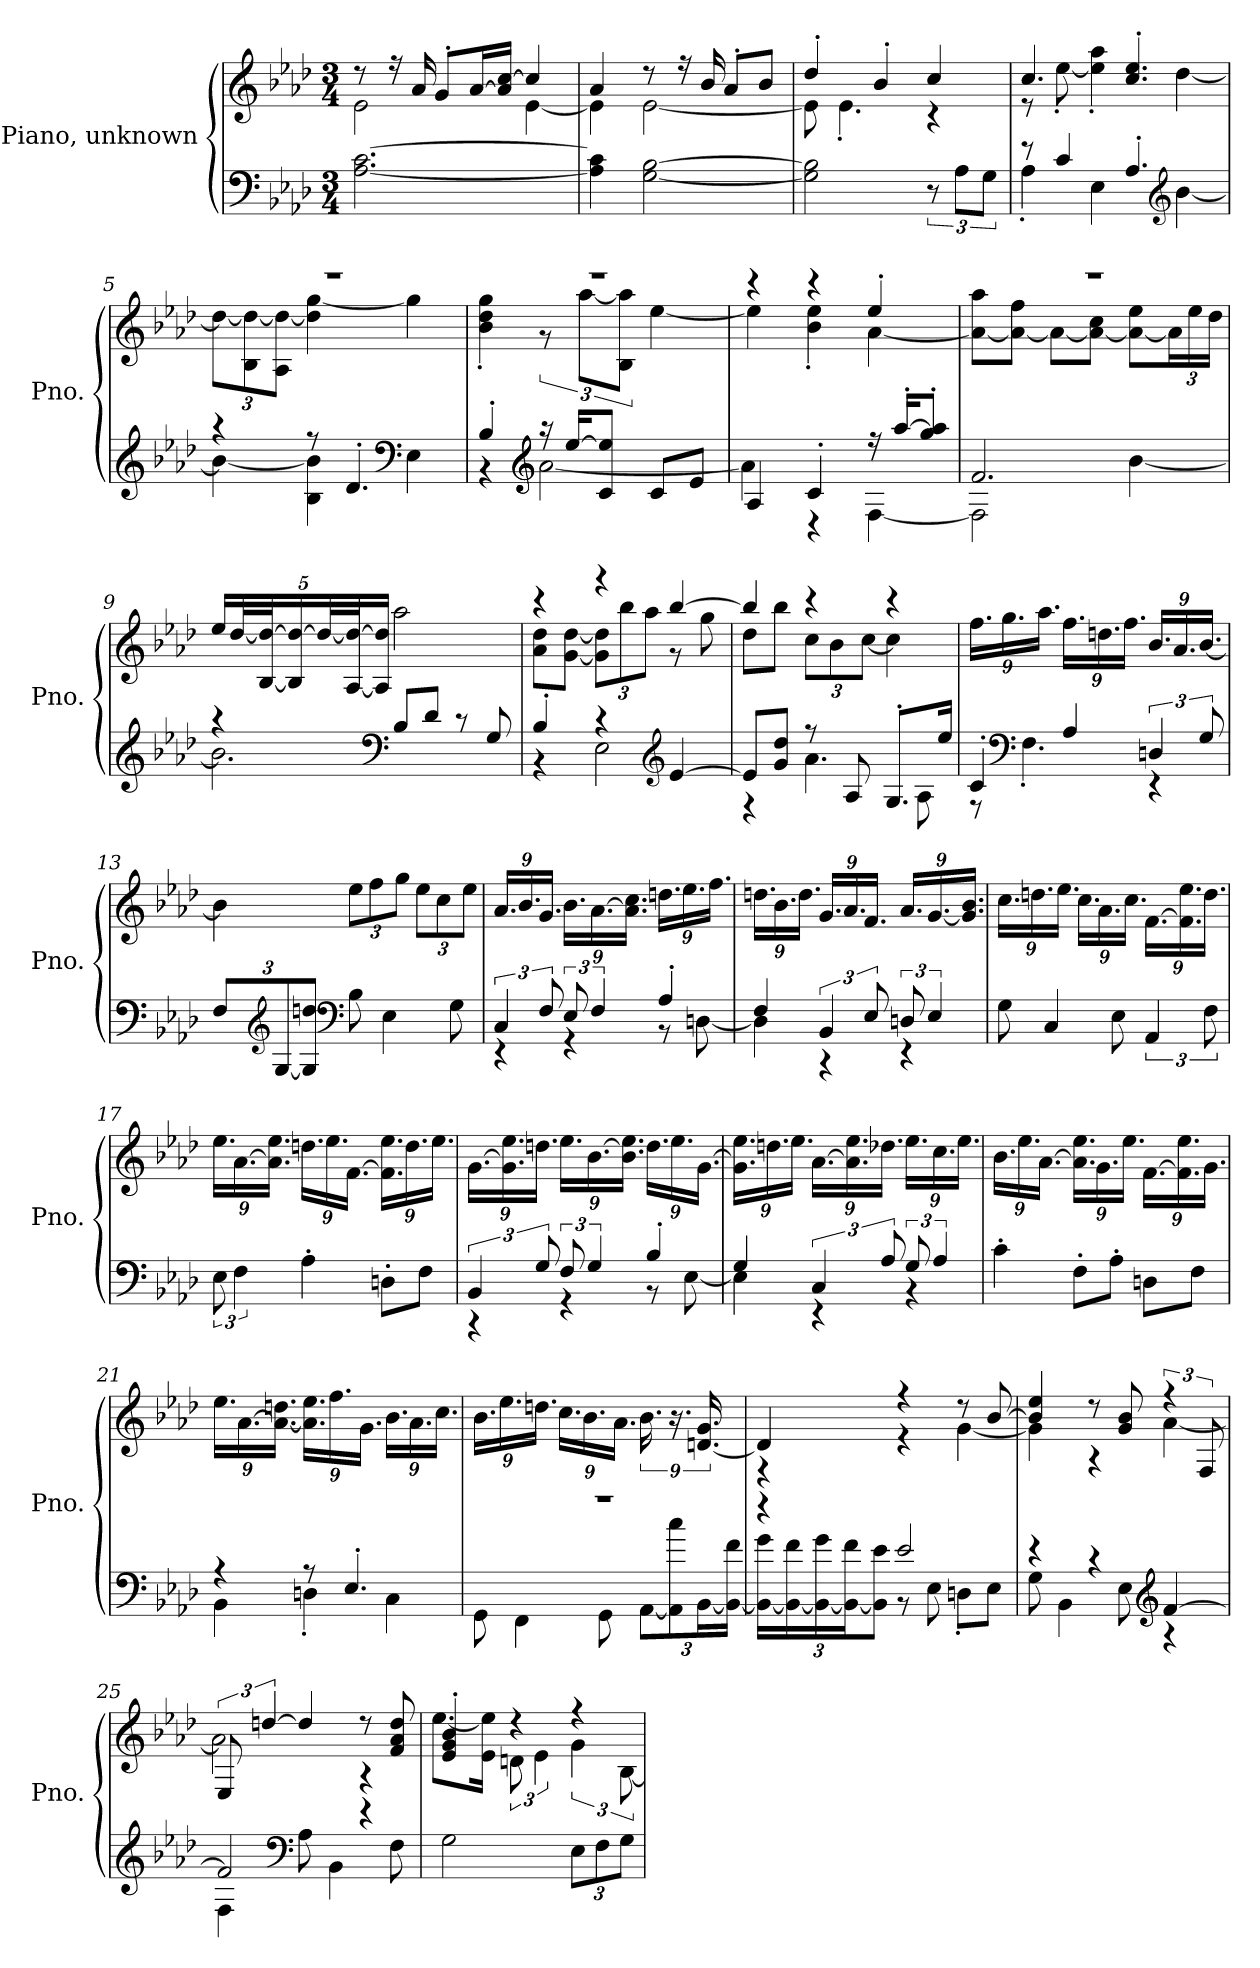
**kern	**kern
*part1	*part1
*staff2	*staff1
*I"Piano, unknown	*
*I'Pno.	*
*clefF4	*clefG2
*k[b-e-a-d-]	*k[b-e-a-d-]
*M3/4	*M3/4
*MM114	*MM114
=1	=1
*	*^
[2.A-\ [2.c\	8r	2e-\
.	16r	.
.	16a-/	.
.	8g'/L	.
.	[16a-/L	.
.	16a-/] [16cc/JJ	.
.	4cc/]	[4e-\
=2	=2	=2
4A-\] 4c\]	4a-/	4e-\]
[2G\ [2B-\	8r	[2e-\
.	16r	.
.	16b-/	.
.	8a-'/L	.
.	8b-/J	.
=3	=3	=3
2G\] 2B-\]	4dd-'/	8e-\]
.	.	4.e-'\
.	4b-'/	.
12r	4cc/	4r
12A-\L	.	.
12G\J	.	.
=4	=4	=4
*^	*	*
8r	4A-'\	4.cc/	8r
4c/	.	.	[8ee-'\
.	4E-\	.	4ee-\]' 4aa-\'
4.A-'/	.	4.cc/' 4.ee-/'	.
*clefG2	*	*	*
.	[4b-\	.	[4dd-\
!!LO:LB:g=z	!!
=5	=5	=5	=5
*	*	*	*Xbrackettup
4r	4b-\_	2.r	12dd-\L_
.	.	.	12B-\ 12dd-\_
.	.	.	12A-\ 12dd-\_J
8r	4B-\ 4b-\]	.	4dd-\] [4gg\
4.d-'/	.	.	.
*clefF4	*	*	*
.	4E-\	.	4gg\]
=6	=6	=6	=6
4B-'/	4r	2.r	4b-\' 4dd-\' 4gg\'
*clefG2	*	*	*
*	*	*	*brackettup
16r	[2a-\	.	12r
[16ee-/KL	.	.	.
.	.	.	[12aa-\L
8c/ 8ee-/]J	.	.	.
.	.	.	12B-\ 12aa-\]J
8c/L	.	.	[4ee-\
8e-/J	.	.	.
=7	=7	=7	=7
4A-/	4a-\]	4r	4ee-\]
4c'/	4r	4r	4b-\' 4ee-\'
16r	[4F\	4ee-'/	[4a-\
[16aa-'/KL	.	.	.
8gg/' 8aa-/]'J	.	.	.
=8	=8	=8	=8
2.f/	2F\]	2.r	8a-\_ 8aa-\L
.	.	.	8a-\_ 8ff\J
.	.	.	8a-\L_
.	.	.	8a-\_ 8cc\J
.	[4b-\	.	8a-\_ 8ee-\L
*	*	*	*Xbrackettup
.	.	.	24a-\L]
.	.	.	24ee-\
.	.	.	24dd-\JJ
*	*	*v	*v
!!LO:LB:g=z
=9	=9	=9
4r	2.b-\]	20ee-/LL
.	.	[40dd-/L
.	.	[40B-/ 40dd-/_J
.	.	20B-/] 20dd-/_
.	.	40dd-/L_
.	.	[40A-/ 40dd-/_J
.	.	20A-/] 20dd-/]JJ
*clefF4	*	*
8B-/L	.	2aa-\
8d-/J	.	.
8r	.	.
8G/	.	.
=10	=10	=10
*	*	*^
4B-'/	4r	4r	8a-\ 8dd-\L
.	.	.	[8g\ [8dd-\J
4r	2E-\	4r	12g\] 12dd-\]L
.	.	.	12bb-\
.	.	.	12aa-\J
*clefG2	*	*	*
[4e-/	.	[4bb-/	8r
.	.	.	8gg\
=11	=11	=11	=11
8e-/L]	4r	4bb-/]	8dd-\L
8g/ 8dd-/J	.	.	8bb-\J
8r	4.a-\	4r	12cc\L
.	.	.	12b-\
8A-/	.	.	.
.	.	.	[12cc\J
8.G'/L	.	4r	4cc\]
.	8A-\	.	.
16ee-/Jk	.	.	.
*	*	*v	*v
!!LO:LB:g=z
=12	=12	=12
4c'/	8r	18.ff\LL
.	.	18.gg\
*clefF4	*	*
.	4.F'\	.
.	.	18.aa-\JJ
4A-/	.	18.ff\LL
.	.	18.ddn\
.	.	18.ff\JJ
6Dn/	4r	18.b-/LL
.	.	18.a-/
12G/	.	[18.b-/JJ
*v	*v	*
=13	=13
*Xbrackettup	*
12F/L	4b-\]
*clefG2	*
[12G/	.
12G/] 12ddn/J	.
*clefF4	*
8B-\	12ee-\L
.	12ff\
4E-\	.
.	12gg\J
.	12ee-\L
.	12cc\
8G\	.
.	12ee-\J
=14	=14
*brackettup	*
*^	*
6C/	4r	18.a-/LL
.	.	18.b-/
12F/	.	18.g/JJ
12E-/	4r	18.b-\LL
6F/	.	[18.a-\
.	.	18.a-\] 18.cc\JJ
4A-'/	8r	18.ddn\LL
.	.	18.ee-\
.	[8Dn\	.
.	.	18.ff\JJ
!!LO:LB:g=z
=15	=15	=15
4F/	4D\]	18.ddn\LL
.	.	18.b-\
.	.	18.dd\JJ
6BB-/	4r	18.g/LL
.	.	18.a-/
12E-/	.	18.f/JJ
12Dn/	4r	18.a-/LL
6E-/	.	[18.g/
.	.	18.g/] 18.b-/JJ
*v	*v	*
=16	=16
8G\	18.cc\LL
.	18.ddn\
4C/	.
.	18.ee-\JJ
.	18.cc\LL
.	18.a-\
8E-\	.
.	18.cc\JJ
6AA-/	[18.f\LL
.	18.f\] 18.ee-\
12F\	18.dd\JJ
=17	=17
12E-\	18.ee-\LL
6F\	[18.a-\
.	18.a-\] 18.ee-\JJ
4A-'\	18.ddn\LL
.	18.ee-\
.	[18.f\JJ
8Dn'\L	18.f\] 18.ee-\LL
.	18.dd\
8F\J	.
.	18.ee-\JJ
!!LO:LB:g=z
=18	=18
*^	*
6BB-/	4r	[18.g\LL
.	.	18.g\] 18.ee-\
12G/	.	18.ddn\JJ
12F/	4r	18.ee-\LL
6G/	.	[18.b-\
.	.	18.b-\] 18.ee-\JJ
4B-'/	8r	18.dd\LL
.	.	18.ee-\
.	[8E-\	.
.	.	[18.g\JJ
=19	=19	=19
4G/	4E-\]	18.g\] 18.ee-\LL
.	.	18.ddn\
.	.	18.ee-\JJ
6C/	4r	[18.a-\LL
.	.	18.a-\] 18.ee-\
12A-/	.	18.dd-X\JJ
12G/	4r	18.ee-\LL
6A-/	.	18.cc\
.	.	18.ee-\JJ
*v	*v	*
!!LO:PB:g=z
=20	=20
4c'\	18.b-\LL
.	18.ee-\
.	[18.a-\JJ
8F'\L	18.a-\] 18.ee-\LL
.	18.g\
8A-'\J	.
.	18.ee-\JJ
8Dn\L	[18.f\LL
.	18.f\] 18.ee-\
8F\J	.
.	18.g\JJ
=21	=21
*^	*
4r	4BB-\	18.ee-\LL
.	.	[18.a-\
.	.	18.a-\_ 18.ddn\JJ
8r	4Dn'\	18.a-\] 18.ee-\LL
.	.	18.ff\
4.E-'/	.	.
.	.	18.g\JJ
.	4C\	18.b-\LL
.	.	18.a-\
.	.	18.cc\JJ
!!LO:LB:g=z
=22	=22	=22
*	*	*brackettup
2.r	8GG\	18.b-\LL
.	.	18.ee-\
.	4FF\	.
.	.	18.ddn\JJ
.	.	18.cc\LL
.	.	18.b-\
.	8GG\	.
.	.	18.a-\JJ
*	*Xbrackettup	*
.	[12AA-\L	18.b-\
.	12AA-\] 12cc\	18.r
.	[24BB-\L	[18.dn/ 18.g/
.	24BB-\_ 24f\JJ	.
=23	=23	=23
*	*	*^
4r	24BB-\_ 24g\LL	4d/]	4r
.	24BB-\_ 24f\	.	.
.	24BB-\_ 24g\	.	.
.	24BB-\_ 24f\J	.	.
.	12BB-\] 12e-\J	.	.
2e-/	8r	4r	4r
.	8E-\	.	.
.	8Dn'\L	8r	[4g\
.	8E-\J	[8b-/	.
=24	=24	=24	=24
4r	8G\	4b-/] 4ee-/	4g\]
.	4BB-\	.	.
4r	.	8r	4r
.	8E-\	8g/ 8b-/	.
*clefG2	*	*	*
[4f/	4r	6r	[4a-\
.	.	12F/	.
!!LO:LB:g=z	!!
=25	=25	=25	=25
2f/]	4F\	12E-/	2a-\]
.	.	[6ddn/	.
*clefF4	*	*	*
.	8A-\	4dd/]	.
.	4BB-\	.	.
4r	.	8r	4r
.	8F\	8f/ 8a-/ 8dd/	.
*v	*v	*	*
=26	=26	=26
2G\	4e-/' 4g/' 4b-/'	[8.ee-\L
.	.	16e-\ 16ee-\]Jk
.	4r	12dn\
.	.	6e-\
12E-\L	4r	6g\
12F\	.	.
12G\J	.	[12B-\
*	*v	*v
=	=
*-	*-
